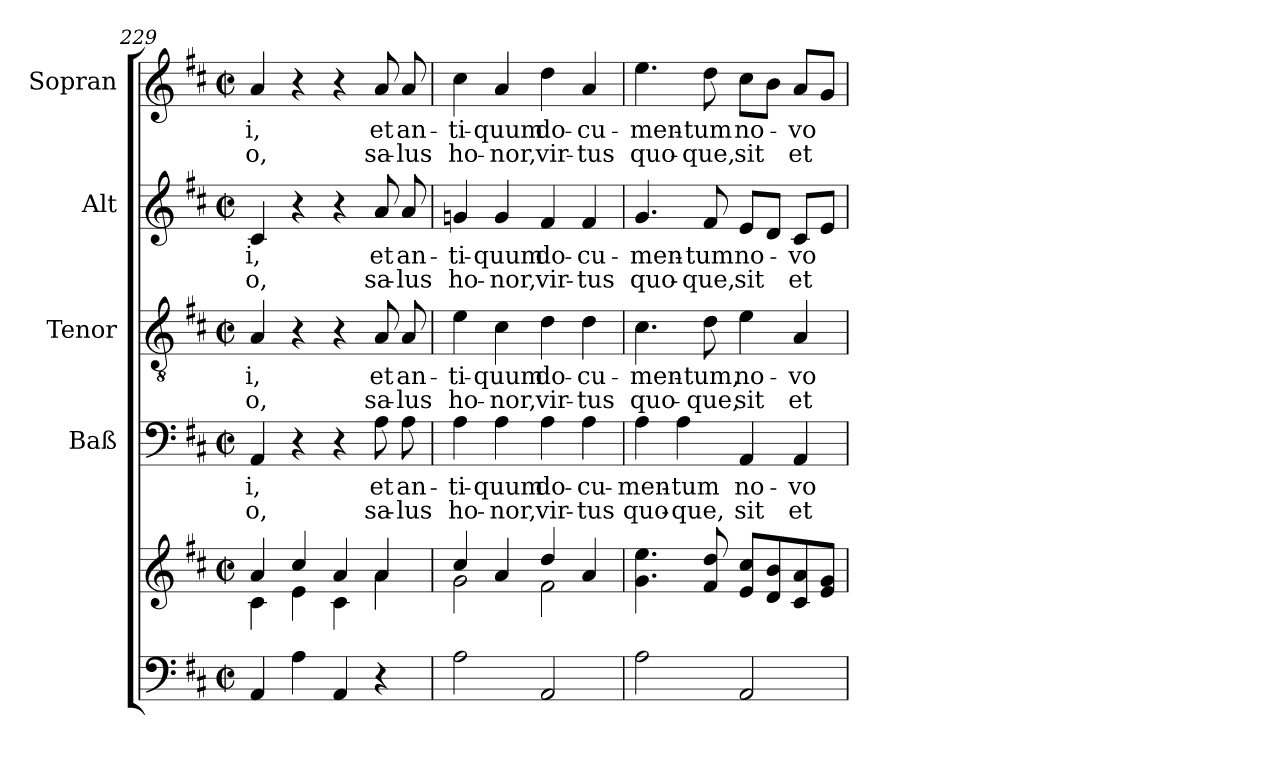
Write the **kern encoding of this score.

**kern	**kern	**kern	**text	**text	**kern	**text	**text	**kern	**text	**text	**kern	**text	**text
*part5	*part5	*part4	*part4	*part4	*part3	*part3	*part3	*part2	*part2	*part2	*part1	*part1	*part1
*staff6	*staff5	*staff4	*staff4	*staff4	*staff3	*staff3	*staff3	*staff2	*staff2	*staff2	*staff1	*staff1	*staff1
*	*	*I"Baß	*	*	*I"Tenor	*	*	*I"Alt	*	*	*I"Sopran	*	*
*clefF4	*clefG2	*clefF4	*	*	*clefGv2	*	*	*clefG2	*	*	*clefG2	*	*
*k[f#c#]	*k[f#c#]	*k[f#c#]	*	*	*k[f#c#]	*	*	*k[f#c#]	*	*	*k[f#c#]	*	*
*D:	*D:	*D:	*	*	*D:	*	*	*D:	*	*	*D:	*	*
*M2/2	*M2/2	*M2/2	*	*	*M2/2	*	*	*M2/2	*	*	*M2/2	*	*
*met(c|)	*met(c|)	*met(c|)	*	*	*met(c|)	*	*	*met(c|)	*	*	*met(c|)	*	*
=229	=229	=229	=229	=229	=229	=229	=229	=229	=229	=229	=229	=229	=229
*	*^	*	*	*	*	*	*	*	*	*	*	*	*
!	!	!	!	!LO:LY:b	!LO:LY:b	!	!LO:LY:b	!LO:LY:b	!	!LO:LY:b	!LO:LY:b	!	!LO:LY:b	!LO:LY:b
4AA/	4a/	4c#\	4AA/	-i,	-o,	4A/	-i,	-o,	4c#/	-i,	-o,	4a/	-i,	-o,
4A\	4cc#/	4e\	4r	.	.	4r	.	.	4r	.	.	4r	.	.
4AA/	4a/	4c#\	4r	.	.	4r	.	.	4r	.	.	4r	.	.
!	!	!	!	!LO:LY:b	!LO:LY:b	!	!LO:LY:b	!LO:LY:b	!	!LO:LY:b	!LO:LY:b	!	!LO:LY:b	!LO:LY:b
4r	4a/	4a\	8A\	et	sa-	8A/	et	sa-	8a/	et	sa-	8a/	et	sa-
!	!	!	!	!LO:LY:b	!LO:LY:b	!	!LO:LY:b	!LO:LY:b	!	!LO:LY:b	!LO:LY:b	!	!LO:LY:b	!LO:LY:b
.	.	.	8A\	an-	-lus	8A/	an-	-lus	8a/	an-	-lus	8a/	an-	-lus
=230	=230	=230	=230	=230	=230	=230	=230	=230	=230	=230	=230	=230	=230	=230
!	!	!	!	!LO:LY:b	!LO:LY:b	!	!LO:LY:b	!LO:LY:b	!	!LO:LY:b	!LO:LY:b	!	!LO:LY:b	!LO:LY:b
2A\	4cc#/	2g\	4A\	-ti-	ho-	4e\	-ti-	ho-	4gn/	-ti-	ho-	4cc#\	-ti-	ho-
!	!	!	!	!LO:LY:b	!LO:LY:b	!	!LO:LY:b	!LO:LY:b	!	!LO:LY:b	!LO:LY:b	!	!LO:LY:b	!LO:LY:b
.	4a/	.	4A\	-quum	-nor,	4c#\	-quum	-nor,	4g/	-quum	-nor,	4a/	-quum	-nor,
!	!	!	!	!LO:LY:b	!LO:LY:b	!	!LO:LY:b	!LO:LY:b	!	!LO:LY:b	!LO:LY:b	!	!LO:LY:b	!LO:LY:b
2AA/	4dd/	2f#\	4A\	do-	vir-	4d\	do-	vir-	4f#/	do-	vir-	4dd\	do-	vir-
!	!	!	!	!LO:LY:b	!LO:LY:b	!	!LO:LY:b	!LO:LY:b	!	!LO:LY:b	!LO:LY:b	!	!LO:LY:b	!LO:LY:b
.	4a/	.	4A\	-cu-	-tus	4d\	-cu-	-tus	4f#/	-cu-	-tus	4a/	-cu-	-tus
*	*v	*v	*	*	*	*	*	*	*	*	*	*	*	*
!!LO:PB:g=z
=231	=231	=231	=231	=231	=231	=231	=231	=231	=231	=231	=231	=231	=231
!	!	!	!LO:LY:b	!LO:LY:b	!	!LO:LY:b	!LO:LY:b	!	!LO:LY:b	!LO:LY:b	!	!LO:LY:b	!LO:LY:b
2A\	4.g\ 4.ee\	4A\	-men-	quo-	4.c#\	-men-	quo-	4.g/	-men-	quo-	4.ee\	-men-	quo-
!	!	!	!LO:LY:b	!LO:LY:b	!	!	!	!	!	!	!	!	!
.	.	4A\	-tum	-que,	.	.	.	.	.	.	.	.	.
!	!	!	!	!	!	!LO:LY:b	!LO:LY:b	!	!LO:LY:b	!LO:LY:b	!	!LO:LY:b	!LO:LY:b
.	8f#/ 8dd/	.	.	.	8d\	-tum,	-que,	8f#/	-tum	-que,	8dd\	-tum	-que,
!	!	!	!LO:LY:b	!LO:LY:b	!	!LO:LY:b	!LO:LY:b	!	!LO:LY:b	!LO:LY:b	!	!LO:LY:b	!LO:LY:b
2AA/	8e/ 8cc#/L	4AA/	no-	sit	4e\	no-	sit	8e/L	no-	sit	8cc#\L	no-	sit
.	8d/ 8b/	.	.	.	.	.	.	8d/J	.	.	8b\J	.	.
!	!	!	!LO:LY:b	!LO:LY:b	!	!LO:LY:b	!LO:LY:b	!	!LO:LY:b	!LO:LY:b	!	!LO:LY:b	!LO:LY:b
.	8c#/ 8a/	4AA/	-vo	et	4A/	-vo	et	8c#/L	-vo	et	8a/L	-vo	et
.	8e/ 8g/J	.	.	.	.	.	.	8e/J	.	.	8g/J	.	.
=	=	=	=	=	=	=	=	=	=	=	=	=	=
*-	*-	*-	*-	*-	*-	*-	*-	*-	*-	*-	*-	*-	*-
